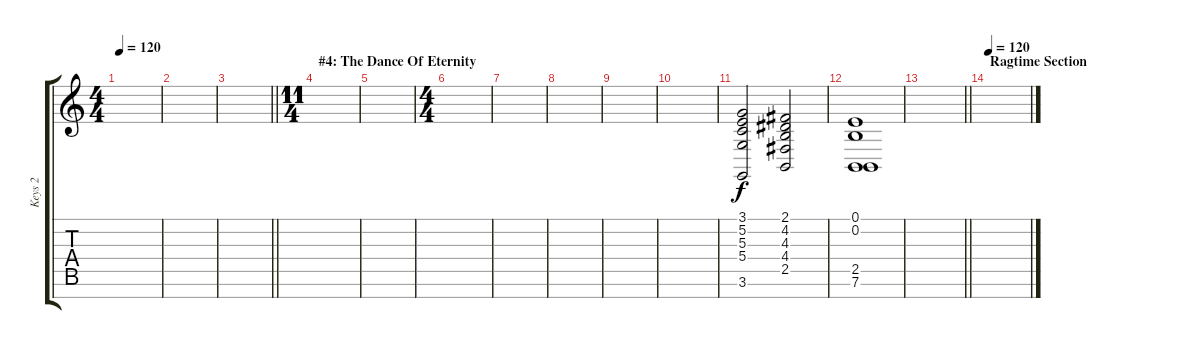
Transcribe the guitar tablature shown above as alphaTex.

\track ("Keys 2" "Keys 2") {instrument lead1square}
\staff {score tabs}
\tuning (E4 B3 G3 D3 A2 E2 B1) {hide}
\ts (4 4)
\tempo 120
\clef g2
\ks c
|
|
\barLineRight lightlight
|
\ts (11 4)
\section ("" "#4: The Dance Of Eternity")
|
|
\ts (4 4)
|
|
|
|
|
(3.1 5.2 5.3 5.4 3.6).2 (2.1 4.2 4.3 4.4 2.5).2 |
(0.1 0.2 2.5 7.6).1 |
\barLineRight lightlight
|
\section ("" "Ragtime Section")
\tempo 120
